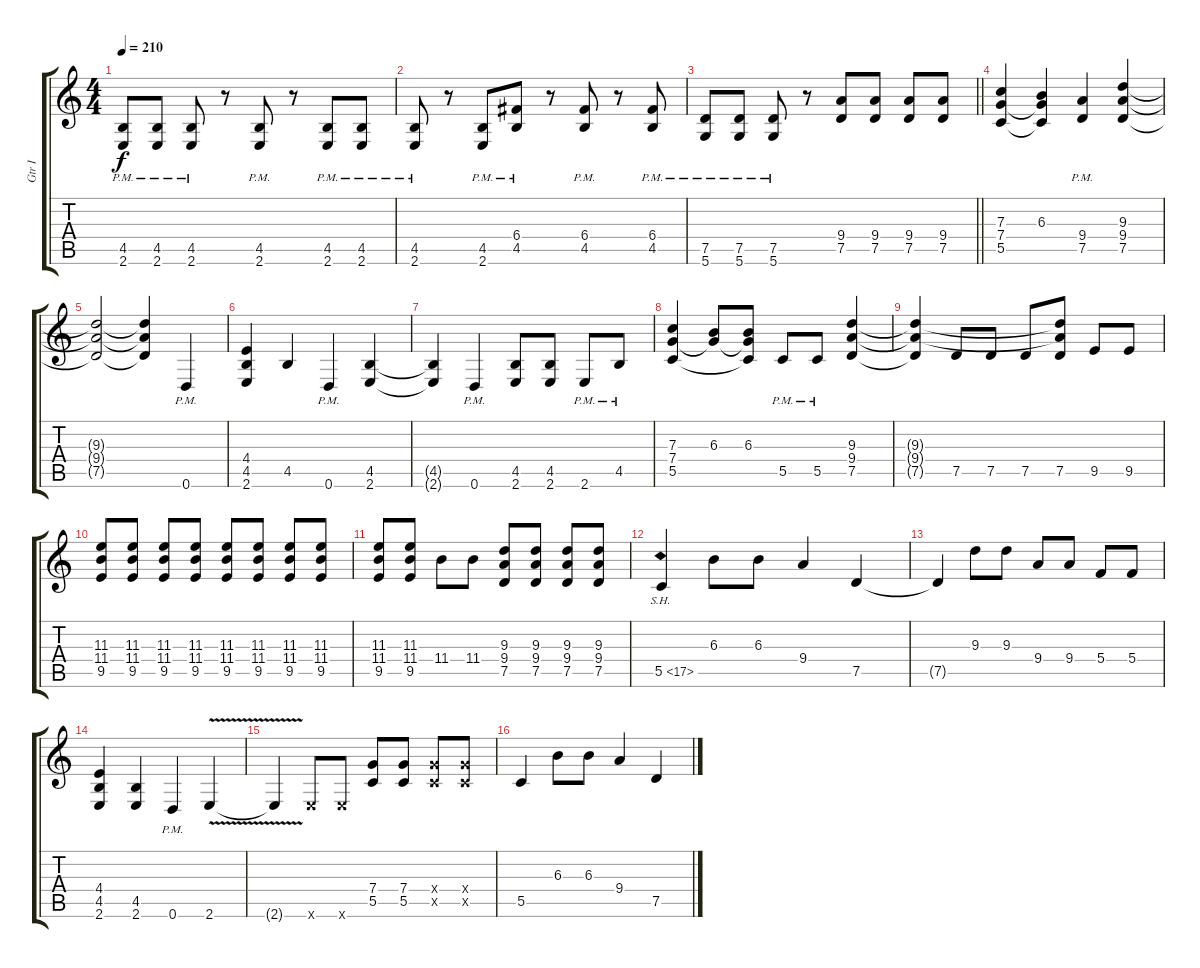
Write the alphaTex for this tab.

\track ("Gtr I" "Gtr I") {instrument distortionguitar}
\staff {score tabs}
\tuning (D4 A3 F3 C3 G2 D2) {hide}
\ts (4 4)
\tempo 210
\clef g2
\ks c
(4.5{pm} 2.6{pm}).8{dy f} (4.5{pm} 2.6{pm}).8 (4.5{pm} 2.6{pm}).8 r.8 (4.5{pm} 2.6{pm}).8 r.8 (4.5{pm} 2.6{pm}).8 (4.5{pm} 2.6{pm}).8 |
(4.5{pm} 2.6{pm}).8 r.8 (4.5{pm} 2.6{pm}).8 (6.4{pm} 4.5{pm}).8 r.8 (6.4{pm} 4.5{pm}).8 r.8 (6.4{pm} 4.5{pm}).8 |
\barLineRight lightlight
(7.5{pm} 5.6{pm}).8 (7.5{pm} 5.6{pm}).8 (7.5{pm} 5.6{pm}).8 r.8 (9.4 7.5).8 (9.4 7.5).8 (9.4 7.5).8 (9.4 7.5).8 |
(7.3 7.4 5.5).4 (6.3 7.4{t} 5.5{t}).4 (9.4{pm} 7.5{pm}).4 (9.3 9.4 7.5).4 |
(9.3{t} 9.4{t} 7.5{t}).2 (9.3{t} 9.4{t} 7.5{t}).4 0.6{pm}.4 |
(4.4 4.5 2.6).4 4.5.4 0.6{pm}.4 (4.5 2.6).4 |
(4.5{t} 2.6{t}).4 0.6{pm}.4 (4.5 2.6).8 (4.5 2.6).8 2.6{pm}.8 4.5{pm}.8 |
(7.3 7.4 5.5).4 (6.3 7.4{t}).8 (6.3 7.4{t} 5.5{t}).8 5.5{pm}.8 5.5{pm}.8 (9.3 9.4 7.5).4 |
(9.3{t} 9.4{t} 7.5{t}).4 7.5.8 7.5.8 7.5.8 (9.3{t} 9.4{t} 7.5).8 9.5.8 9.5.8 |
(11.3 11.4 9.5).8 (11.3 11.4 9.5).8 (11.3 11.4 9.5).8 (11.3 11.4 9.5).8 (11.3 11.4 9.5).8 (11.3 11.4 9.5).8 (11.3 11.4 9.5).8 (11.3 11.4 9.5).8 |
(11.3 11.4 9.5).8 (11.3 11.4 9.5).8 11.4.8 11.4.8 (9.3 9.4 7.5).8 (9.3 9.4 7.5).8 (9.3 9.4 7.5).8 (9.3 9.4 7.5).8 |
5.5{sh 12}.4 6.3.8 6.3.8 9.4.4 7.5.4 |
7.5{t}.4 9.3.8 9.3.8 9.4.8 9.4.8 5.4.8 5.4.8 |
(4.4 4.5 2.6).4 (4.5 2.6).4 0.6{pm}.4 2.6{v}.4 |
2.6{t}.4 2.6{x}.8 2.6{x}.8 (7.4 5.5).8 (7.4 5.5).8 (7.4{x} 5.5{x}).8 (7.4{x} 5.5{x}).8 |
5.5.4 6.3.8 6.3.8 9.4.4 7.5.4
